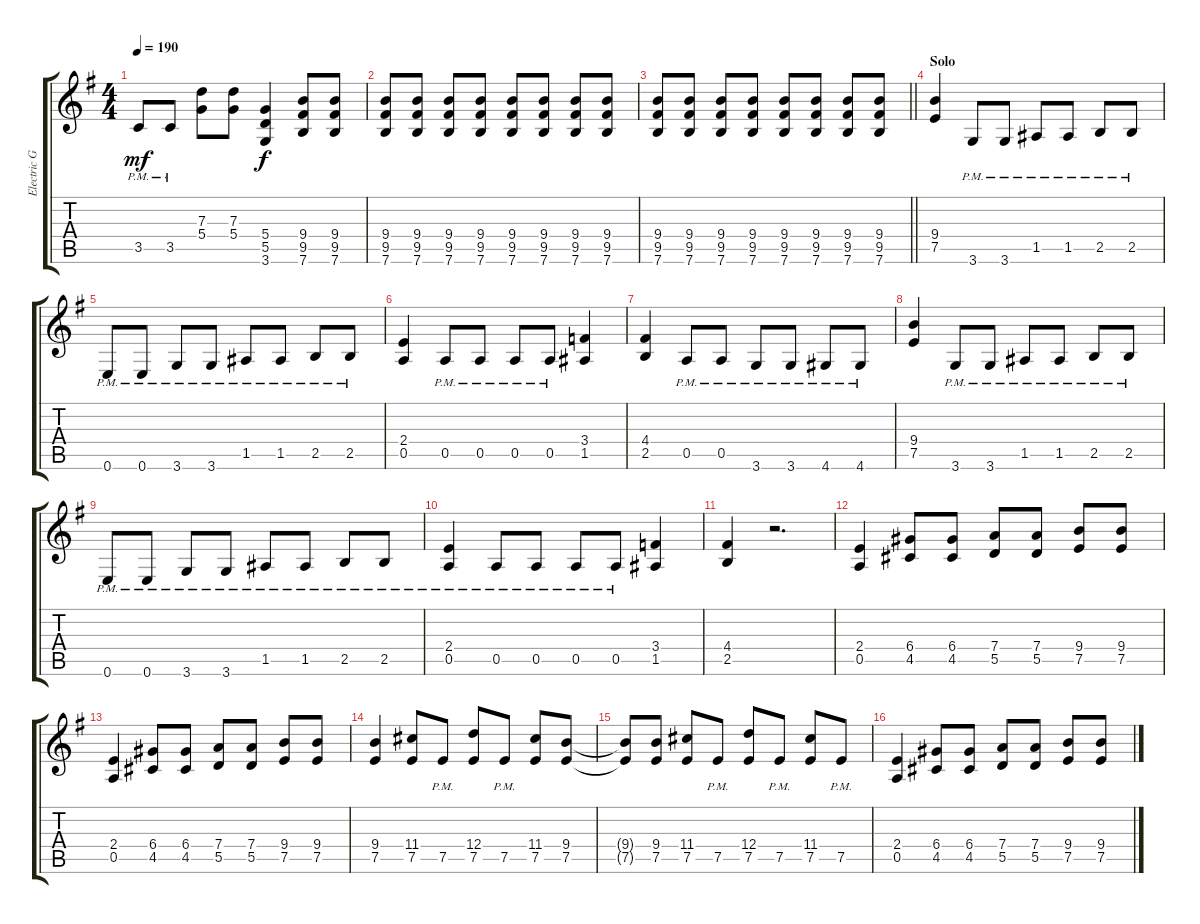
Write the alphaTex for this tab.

\track ("Electric Guitar (Drive)" "Electric G") {instrument overdrivenguitar}
\staff {score tabs}
\tuning (E4 B3 G3 D3 A2 E2) {hide}
\ts (4 4)
\tempo 190
\clef g2
\ks eminor
3.5{pm}.8{dy mf} 3.5{pm}.8 (7.3 5.4).8 (7.3 5.4).8 (5.4 5.5 3.6).4{dy f} (9.4 9.5 7.6).8 (9.4 9.5 7.6).8 |
(9.4 9.5 7.6).8 (9.4 9.5 7.6).8 (9.4 9.5 7.6).8 (9.4 9.5 7.6).8 (9.4 9.5 7.6).8 (9.4 9.5 7.6).8 (9.4 9.5 7.6).8 (9.4 9.5 7.6).8 |
\barLineRight lightlight
(9.4 9.5 7.6).8 (9.4 9.5 7.6).8 (9.4 9.5 7.6).8 (9.4 9.5 7.6).8 (9.4 9.5 7.6).8 (9.4 9.5 7.6).8 (9.4 9.5 7.6).8 (9.4 9.5 7.6).8 |
\section ("" "Solo")
(9.4 7.5).4 3.6{pm}.8 3.6{pm}.8 1.5{pm}.8 1.5{pm}.8 2.5{pm}.8 2.5{pm}.8 |
0.6{pm}.8 0.6{pm}.8 3.6{pm}.8 3.6{pm}.8 1.5{pm}.8 1.5{pm}.8 2.5{pm}.8 2.5{pm}.8 |
(2.4 0.5).4 0.5{pm}.8 0.5{pm}.8 0.5{pm}.8 0.5{pm}.8 (3.4 1.5).4 |
(4.4 2.5).4 0.5{pm}.8 0.5{pm}.8 3.6{pm}.8 3.6{pm}.8 4.6{pm}.8 4.6{pm}.8 |
(9.4 7.5).4 3.6{pm}.8 3.6{pm}.8 1.5{pm}.8 1.5{pm}.8 2.5{pm}.8 2.5{pm}.8 |
0.6{pm}.8 0.6{pm}.8 3.6{pm}.8 3.6{pm}.8 1.5{pm}.8 1.5{pm}.8 2.5{pm}.8 2.5{pm}.8 |
(2.4{pm} 0.5{pm}).4 0.5{pm}.8 0.5{pm}.8 0.5{pm}.8 0.5{pm}.8 (3.4 1.5).4 |
(4.4 2.5).4 r.2{d} |
(2.4 0.5).4 (6.4 4.5).8 (6.4 4.5).8 (7.4 5.5).8 (7.4 5.5).8 (9.4 7.5).8 (9.4 7.5).8 |
(2.4 0.5).4 (6.4 4.5).8 (6.4 4.5).8 (7.4 5.5).8 (7.4 5.5).8 (9.4 7.5).8 (9.4 7.5).8 |
(9.4 7.5).4 (11.4 7.5).8 7.5{pm}.8 (12.4 7.5).8 7.5{pm}.8 (11.4 7.5).8 (9.4 7.5).8 |
(9.4{t} 7.5{t}).8 (9.4 7.5).8 (11.4 7.5).8 7.5{pm}.8 (12.4 7.5).8 7.5{pm}.8 (11.4 7.5).8 7.5{pm}.8 |
(2.4 0.5).4 (6.4 4.5).8 (6.4 4.5).8 (7.4 5.5).8 (7.4 5.5).8 (9.4 7.5).8 (9.4 7.5).8
